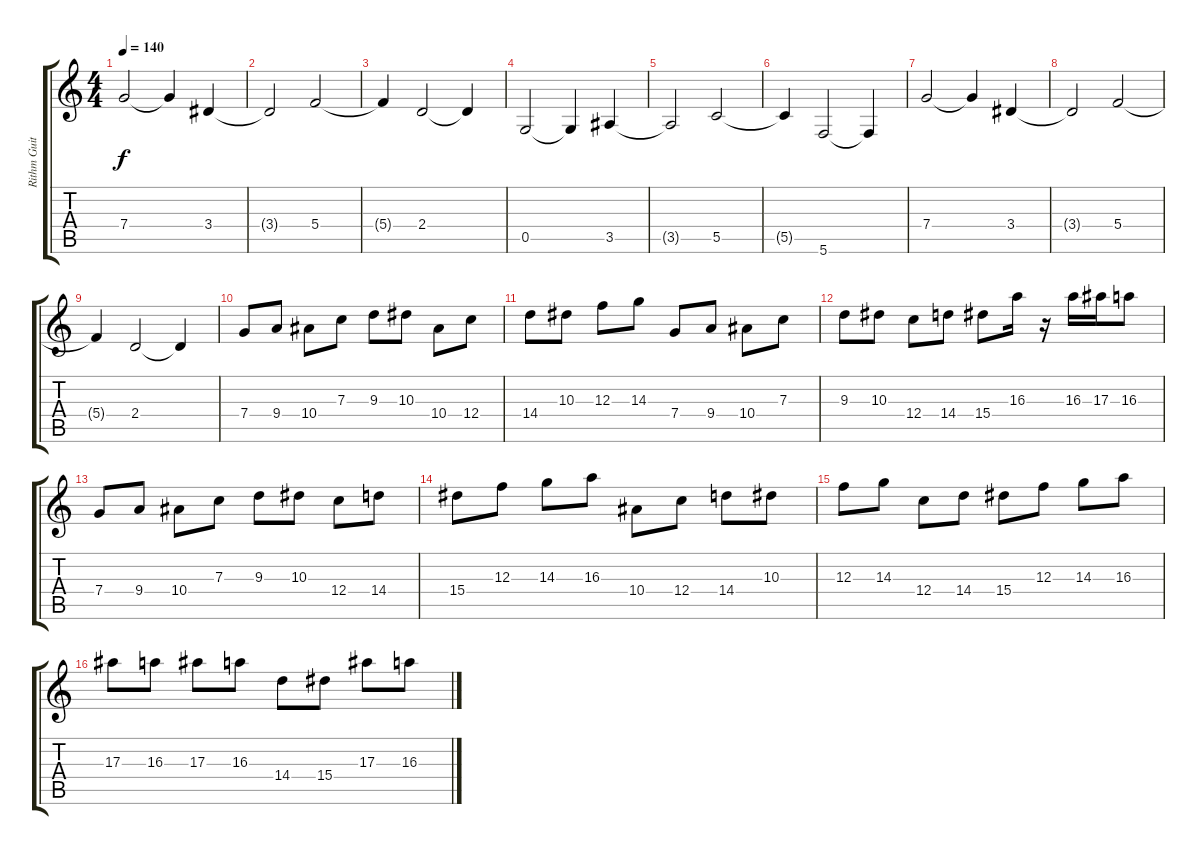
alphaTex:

\track ("Rithm Guitar" "Rithm Guit") {instrument overdrivenguitar}
\staff {score tabs}
\tuning (D4 A3 F3 C3 G2 C2) {hide}
\ts (4 4)
\tempo 140
\clef g2
\ks c
7.4.2{dy f} 7.4{t}.4 3.4.4 |
3.4{t}.2 5.4.2 |
5.4{t}.4 2.4.2 2.4{t}.4 |
0.5.2 0.5{t}.4 3.5.4 |
3.5{t}.2 5.5.2 |
5.5{t}.4 5.6.2 5.6{t}.4 |
7.4.2 7.4{t}.4 3.4.4 |
3.4{t}.2 5.4.2 |
5.4{t}.4 2.4.2 2.4{t}.4 |
7.4.8 9.4.8 10.4.8 7.3.8 9.3.8 10.3.8 10.4.8 12.4.8 |
14.4.8 10.3.8 12.3.8 14.3.8 7.4.8 9.4.8 10.4.8 7.3.8 |
9.3.8 10.3.8 12.4.8 14.4.8 15.4.8 16.3.16 r.16 16.3.16 17.3.16 16.3.8 |
7.4.8 9.4.8 10.4.8 7.3.8 9.3.8 10.3.8 12.4.8 14.4.8 |
15.4.8 12.3.8 14.3.8 16.3.8 10.4.8 12.4.8 14.4.8 10.3.8 |
12.3.8 14.3.8 12.4.8 14.4.8 15.4.8 12.3.8 14.3.8 16.3.8 |
17.3.8 16.3.8 17.3.8 16.3.8 14.4.8 15.4.8 17.3.8 16.3.8
